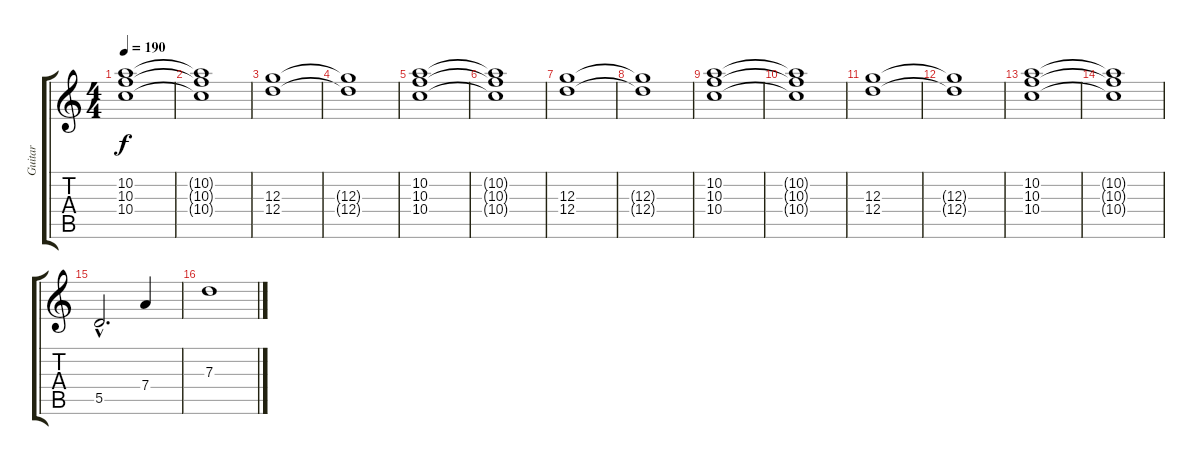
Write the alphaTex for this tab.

\track ("Guitar" "Guitar") {instrument overdrivenguitar}
\staff {score tabs}
\tuning (E4 B3 G3 D3 A2 E2) {hide}
\ts (4 4)
\tempo 190
\clef g2
\ks c
(10.2 10.3 10.4).1{dy f} |
(10.2{t} 10.3{t} 10.4{t}).1 |
(12.3 12.4).1 |
(12.3{t} 12.4{t}).1 |
(10.2 10.3 10.4).1 |
(10.2{t} 10.3{t} 10.4{t}).1 |
(12.3 12.4).1 |
(12.3{t} 12.4{t}).1 |
(10.2 10.3 10.4).1 |
(10.2{t} 10.3{t} 10.4{t}).1 |
(12.3 12.4).1 |
(12.3{t} 12.4{t}).1 |
(10.2 10.3 10.4).1 |
(10.2{t} 10.3{t} 10.4{t}).1 |
5.5{hac}.2{d} 7.4.4 |
7.3.1
